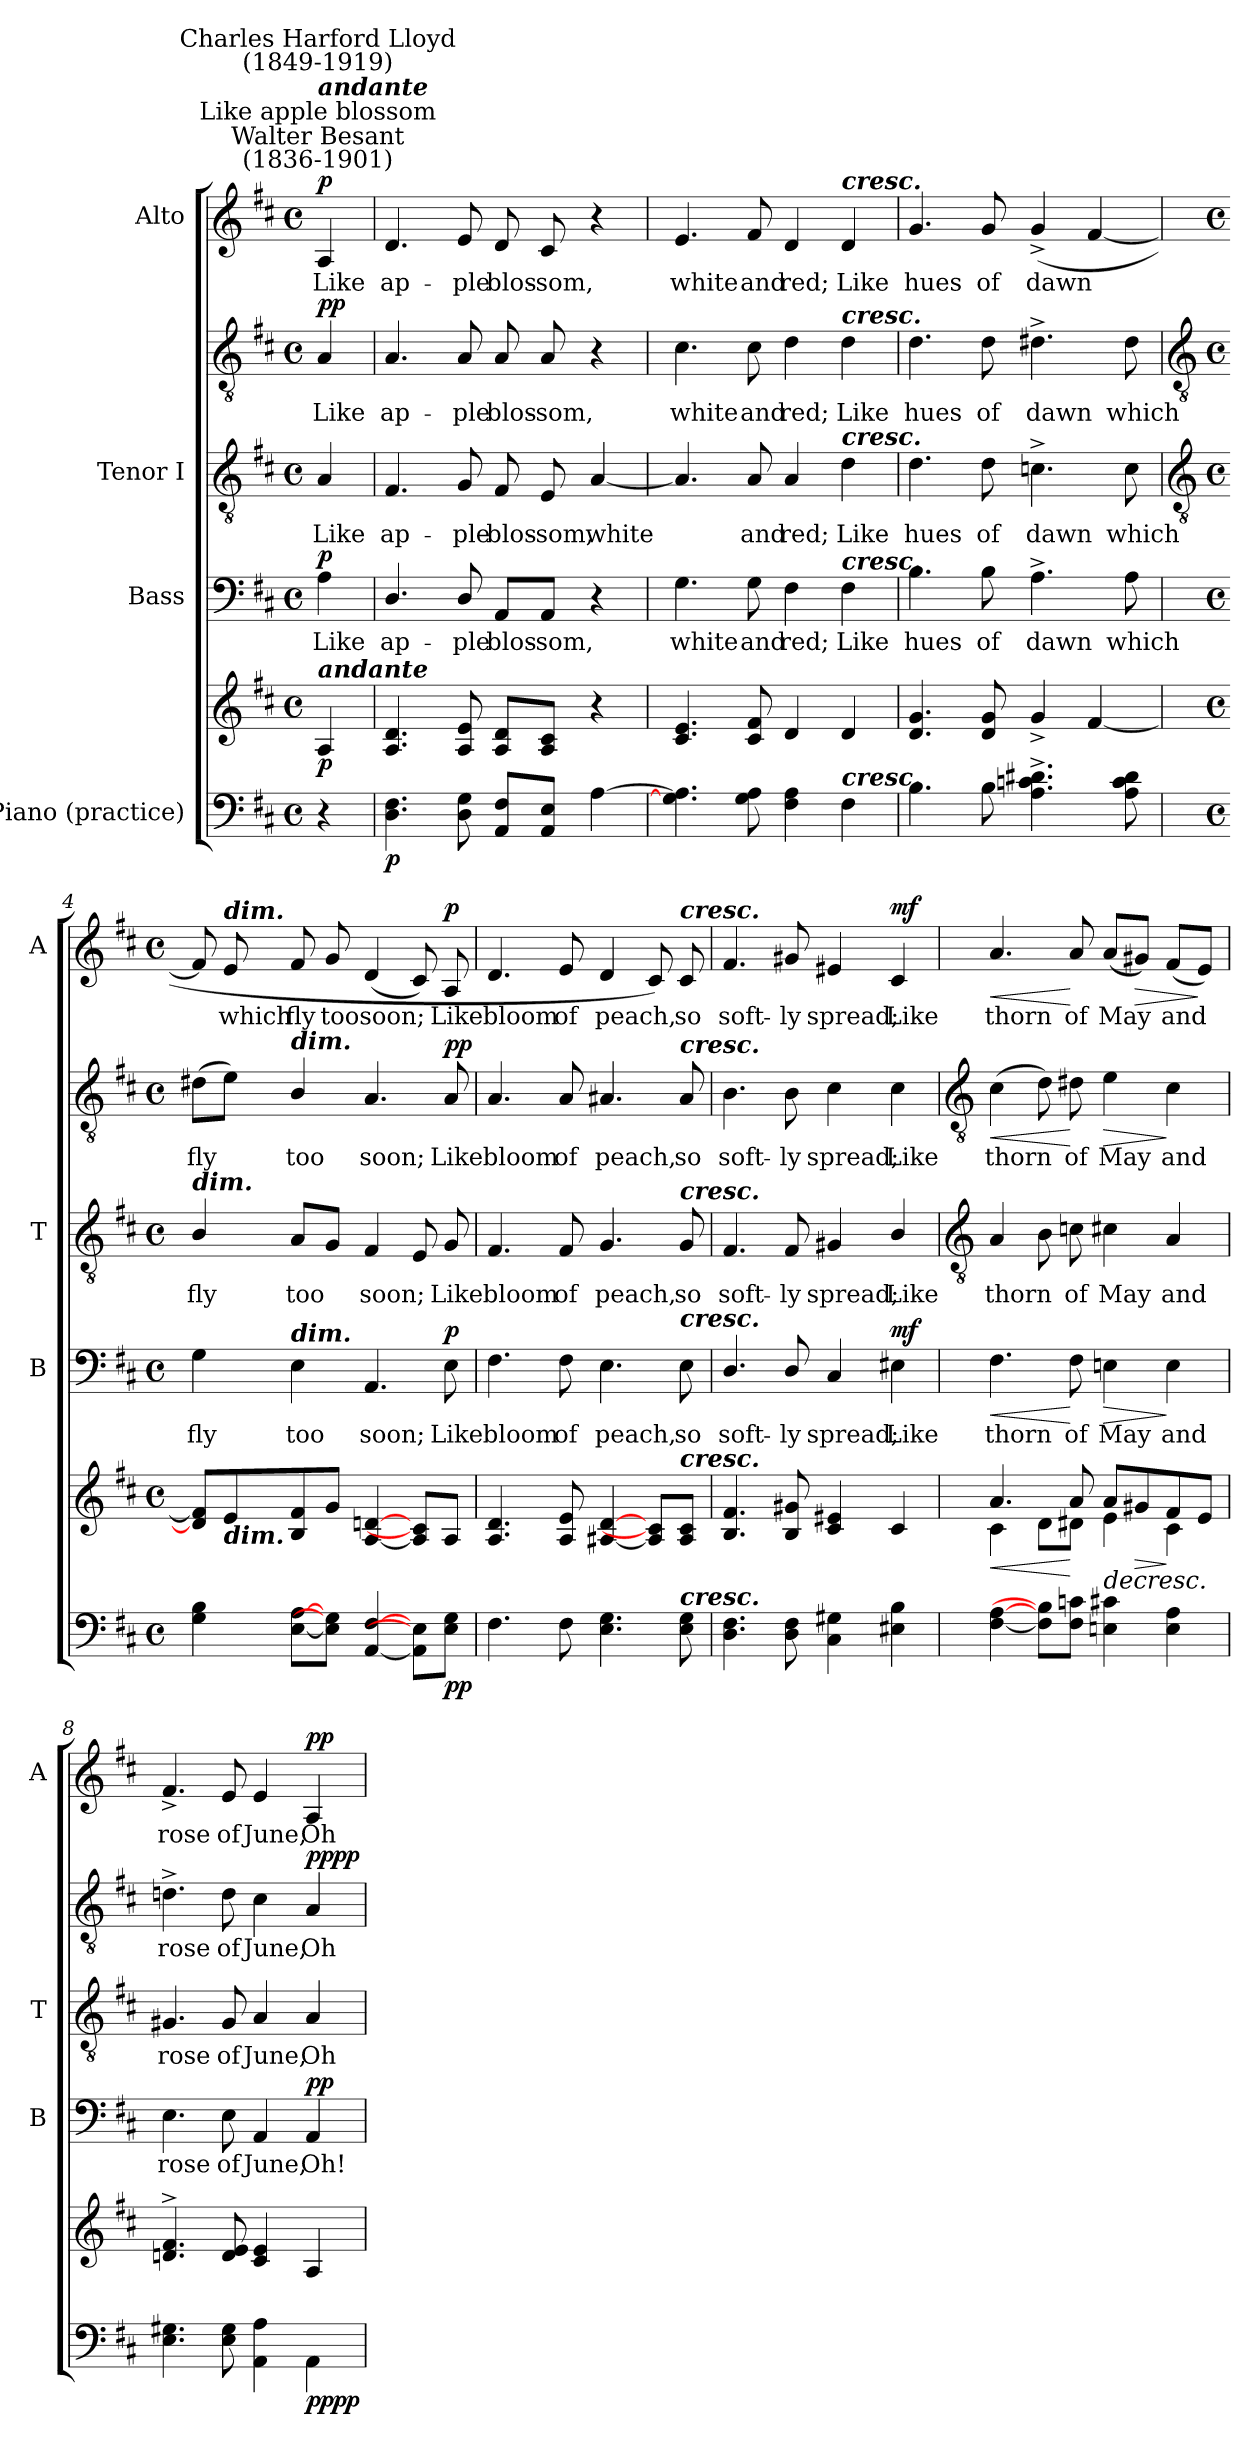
**kern	**kern	**dynam	**kern	**text	**dynam	**kern	**text	**kern	**text	**dynam	**kern	**text	**dynam
*part4	*part4	*part4	*part3	*part3	*part3	*part2	*part2	*part2	*part2	*part2	*part1	*part1	*part1
*staff6	*staff5	*staff5/6	*staff4	*staff4	*staff4	*staff3	*staff3	*staff2	*staff2	*staff2/3	*staff1	*staff1	*staff1
*I"Piano (practice)	*	*	*I"Bass	*	*	*I"Tenor I	*	*	*	*	*I"Alto	*	*
*	*	*	*I'B	*	*	*I'T	*	*	*	*	*I'A	*	*
*clefF4	*clefG2	*	*clefF4	*	*	*clefGv2	*	*clefGv2	*	*	*clefG2	*	*
*k[f#c#]	*k[f#c#]	*	*k[f#c#]	*	*	*k[f#c#]	*	*k[f#c#]	*	*	*k[f#c#]	*	*
*D:	*D:	*	*D:	*	*	*D:	*	*D:	*	*	*D:	*	*
*M4/4	*M4/4	*	*M4/4	*	*	*M4/4	*	*M4/4	*	*	*M4/4	*	*
*met(c)	*met(c)	*	*met(c)	*	*	*met(c)	*	*met(c)	*	*	*met(c)	*	*
=	=	=	=	=	=	=	=	=	=	=	=	=	=
!	!	!	!	!	!	!	!	!	!	!	!LO:TX:a:cj:t=Walter Besant\n(1836-1901)	!	!
!	!	!	!	!	!	!	!	!	!	!	!LO:TX:a:cj:t=Like apple blossom	!	!
!	!	!	!	!	!	!	!	!	!	!	!LO:TX:a:Bi:t=andante	!	!
!	!	!	!	!	!	!	!	!	!	!	!LO:TX:a:cj:t=Charles Harford Lloyd\n(1849-1919)	!	!
!	!LO:TX:a:Bi:t=andante	!	!	!	!	!	!	!	!	!	!	!	!
!	!	!LO:DY:b	!	!LO:LY:b	!LO:DY:b	!	!LO:LY:b	!	!LO:LY:b	!LO:DY:b=2	!	!LO:LY:b	!
!	!	!	!	!	!	!	!	!	!	!LO:DY:n=1:b	!	!	!LO:DY:b
4r	4A	p	4A	Like	p	4A/	Like	4A	Like	p p	4A	Like	p
=1	=1	=1	=1	=1	=1	=1	=1	=1	=1	=1	=1	=1	=1
!	!	!LO:DY:b=2	!	!LO:LY:b	!	!	!LO:LY:b	!	!LO:LY:b	!	!	!LO:LY:b	!
4.D\ 4.F#\	4.A 4.d	p	4.D/	ap-	.	4.F#	ap-	4.A	ap-	.	4.d	ap-	.
!	!	!	!	!LO:LY:b	!	!	!LO:LY:b	!	!LO:LY:b	!	!	!LO:LY:b	!
8D\ 8G\	8A 8e	.	8D/	-ple	.	8G	-ple	8A	-ple	.	8e	-ple	.
!	!	!	!	!LO:LY:b	!	!	!LO:LY:b	!	!LO:LY:b	!	!	!LO:LY:b	!
8AA 8F#L	8A 8dL	.	8AA/L	blos-	.	8F#	blos-	8A	blos-	.	8d	blos-	.
!	!	!	!	!LO:LY:b	!	!	!LO:LY:b	!	!LO:LY:b	!	!	!LO:LY:b	!
8AA 8EJ	8A 8c#J	.	8AA/J	-som,	.	8E	-som,	8A	-som,	.	8c#	-som,	.
!	!	!	!	!	!	!	!LO:LY:b	!	!	!	!	!	!
[4A	4r	.	4r	.	.	[4A	white	4r	.	.	4r	.	.
=2	=2	=2	=2	=2	=2	=2	=2	=2	=2	=2	=2	=2	=2
!	!	!	!	!LO:LY:b	!	!	!	!	!LO:LY:b	!	!	!LO:LY:b	!
4.G] 4.A]	4.c# 4.e	.	4.G	white	.	4.A]	.	4.c#	white	.	4.e	white	.
!	!	!	!	!LO:LY:b	!	!	!LO:LY:b	!	!LO:LY:b	!	!	!LO:LY:b	!
8G 8A	8c# 8f#	.	8G	and	.	8A	and	8c#	and	.	8f#	and	.
!	!	!	!	!LO:LY:b	!	!	!LO:LY:b	!	!LO:LY:b	!	!	!LO:LY:b	!
4F# 4A	4d	.	4F#	red;	.	4A	red;	4d	red;	.	4d	red;	.
!	!	!	!	!	!	!	!	!	!	!	!LO:TX:a:Bi:t=cresc.	!	!
!	!	!	!	!	!	!	!	!LO:TX:a:Bi:t=cresc.	!	!	!	!	!
!	!	!	!	!	!	!LO:TX:a:Bi:t=cresc.	!	!	!	!	!	!	!
!	!	!	!LO:TX:a:Bi:t=cresc.	!	!	!	!	!	!	!	!	!	!
!LO:TX:a:Bi:t=cresc.	!	!	!	!	!	!	!	!	!	!	!	!	!
!	!	!	!	!LO:LY:b	!	!	!LO:LY:b	!	!LO:LY:b	!	!	!LO:LY:b	!
4F#	4d	.	4F#	Like	.	4d	Like	4d	Like	.	4d	Like	.
=3	=3	=3	=3	=3	=3	=3	=3	=3	=3	=3	=3	=3	=3
!	!	!	!	!LO:LY:b	!	!	!LO:LY:b	!	!LO:LY:b	!	!	!LO:LY:b	!
4.B	4.d 4.g	.	4.B	hues	.	4.d	hues	4.d	hues	.	4.g	hues	.
!	!	!	!	!LO:LY:b	!	!	!LO:LY:b	!	!LO:LY:b	!	!	!LO:LY:b	!
8B	8d 8g	.	8B	of	.	8d	of	8d	of	.	8g	of	.
!	!	!	!	!LO:LY:b	!	!	!LO:LY:b	!	!LO:LY:b	!	!	!LO:LY:b	!
4.A^ 4.cn^ 4.d#X^	4g^	.	4.A^	dawn	.	4.cn^	dawn	4.d#X^	dawn	.	(<4g^	dawn	.
.	[4f#	.	.	.	.	.	.	.	.	.	[4f#	.	.
!	!	!	!	!LO:LY:b	!	!	!LO:LY:b	!	!LO:LY:b	!	!	!	!
8A 8c 8d#	.	.	8A	which	.	8c	which	8d#	which	.	.	.	.
!!LO:LB:g=z
=4	=4	=4	=4	=4	=4	=4	=4	=4	=4	=4	=4	=4	=4
*	*	*	*	*	*	*clefGv2	*	*clefGv2	*	*	*	*	*
*M4/4	*M4/4	*	*M4/4	*	*	*M4/4	*	*M4/4	*	*	*M4/4	*	*
*met(c)	*met(c)	*	*met(c)	*	*	*met(c)	*	*met(c)	*	*	*met(c)	*	*
!	!	!	!	!	!	!LO:TX:a:Bi:t=dim.	!	!	!	!	!	!	!
!	!	!	!	!LO:LY:b	!	!	!LO:LY:b	!	!LO:LY:b	!	!	!	!
4G 4B	8d#] 8f#]L	.	4G	fly	.	4B/	fly	(>8d#XL	fly	.	8f#]	.	.
!	!	!	!	!	!	!	!	!	!	!	!LO:TX:a:Bi:t=dim.	!	!
!	!LO:TX:b:Bi:t=dim.	!	!	!	!	!	!	!	!	!	!	!	!
!	!	!	!	!	!	!	!	!	!	!	!	!LO:LY:b	!
.	8e	.	.	.	.	.	.	8eJ)	.	.	8e	which	.
!	!	!	!	!	!	!	!	!LO:TX:a:Bi:t=dim.	!	!	!	!	!
!	!	!	!LO:TX:a:Bi:t=dim.	!	!	!	!	!	!	!	!	!	!
!	!	!	!	!LO:LY:b	!	!	!LO:LY:b	!	!LO:LY:b	!	!	!LO:LY:b	!
[8E [8AL	8B 8f#	.	4E	too	.	8AL	too	4B/	too	.	8f#	fly	.
!	!	!	!	!	!	!	!	!	!	!	!	!LO:LY:b	!
8E] 8G]J	8gJ	.	.	.	.	8GJ	.	.	.	.	8g	too	.
!	!	!	!	!LO:LY:b	!	!	!LO:LY:b	!	!LO:LY:b	!	!	!LO:LY:b	!
[4AA [4F#	[4A [4dn	.	4.AA	soon;	.	4F#	soon;	4.A	soon;	.	(<4d	soon;	.
8AA] 8E]L	8A] 8c#]L	.	.	.	.	8E	.	.	.	.	8c#)	.	.
!	!	!LO:DY:b=2	!	!LO:LY:b	!	!	!LO:LY:b	!	!LO:LY:b	!	!	!LO:LY:b	!
!	!	!LO:DY:n=1:b	!	!	!LO:DY:b	!	!	!	!	!LO:DY:b=2	!	!	!
!	!	!	!	!	!	!	!	!	!	!LO:DY:n=1:b	!	!	!LO:DY:b
8E 8GJ	8AJ	p p	8E	Like	p	8G	Like	8A	Like	p p	8A	Like	p
=5	=5	=5	=5	=5	=5	=5	=5	=5	=5	=5	=5	=5	=5
!	!	!	!	!LO:LY:b	!	!	!LO:LY:b	!	!LO:LY:b	!	!	!LO:LY:b	!
4.F#	4.A 4.d	.	4.F#	bloom	.	4.F#	bloom	4.A	bloom	.	4.d	bloom	.
!	!	!	!	!LO:LY:b	!	!	!LO:LY:b	!	!LO:LY:b	!	!	!LO:LY:b	!
8F#	8A 8e	.	8F#	of	.	8F#	of	8A	of	.	8e	of	.
!	!	!	!	!LO:LY:b	!	!	!LO:LY:b	!	!LO:LY:b	!	!	!LO:LY:b	!
4.E 4.G	[4A#X [4d	.	4.E	peach,	.	4.G	peach,	4.A#X	peach,	.	4d	peach,	.
.	8A#] 8c#]L	.	.	.	.	.	.	.	.	.	8c#)	.	.
!	!	!	!	!	!	!	!	!	!	!	!LO:TX:a:Bi:t=cresc.	!	!
!	!	!	!	!	!	!	!	!LO:TX:a:Bi:t=cresc.	!	!	!	!	!
!	!	!	!	!	!	!LO:TX:a:Bi:t=cresc.	!	!	!	!	!	!	!
!	!	!	!LO:TX:a:Bi:t=cresc.	!	!	!	!	!	!	!	!	!	!
!	!LO:TX:a:Bi:t=cresc.	!	!	!	!	!	!	!	!	!	!	!	!
!LO:TX:a:Bi:t=cresc.	!	!	!	!	!	!	!	!	!	!	!	!	!
!	!	!	!	!LO:LY:b	!	!	!LO:LY:b	!	!LO:LY:b	!	!	!LO:LY:b	!
8E 8G	8A# 8c#J	.	8E	so	.	8G	so	8A#	so	.	8c#	so	.
=6	=6	=6	=6	=6	=6	=6	=6	=6	=6	=6	=6	=6	=6
!	!	!	!	!LO:LY:b	!	!	!LO:LY:b	!	!LO:LY:b	!	!	!LO:LY:b	!
4.D\ 4.F#\	4.B 4.f#	.	4.D/	soft-	.	4.F#	soft-	4.B	soft-	.	4.f#	soft-	.
!	!	!	!	!LO:LY:b	!	!	!LO:LY:b	!	!LO:LY:b	!	!	!LO:LY:b	!
8D\ 8F#\	8B 8g#X	.	8D/	-ly	.	8F#	-ly	8B	-ly	.	8g#X	-ly	.
!	!	!	!	!LO:LY:b	!	!	!LO:LY:b	!	!LO:LY:b	!	!	!LO:LY:b	!
4C# 4G#X	4c# 4e#X	.	4C#	spread;	.	4G#X	spread;	4c#	spread;	.	4e#X	spread;	.
!	!	!LO:DY:b=2	!	!LO:LY:b	!	!	!LO:LY:b	!	!LO:LY:b	!	!	!LO:LY:b	!
!	!	!LO:DY:n=1:b	!	!	!LO:DY:b	!	!	!	!	!LO:DY:b=2	!	!	!
!	!	!	!	!	!	!	!	!	!	!LO:DY:n=1:b	!	!	!LO:DY:b
4E#X 4B	4c#	mf mf	4E#X	Like	mf	4B/	Like	4c#	Like	mf mf	4c#	Like	mf
!!LO:LB:g=z
=7	=7	=7	=7	=7	=7	=7	=7	=7	=7	=7	=7	=7	=7
*	*	*	*	*	*	*clefGv2	*	*clefGv2	*	*	*	*	*
*^	*	*	*	*	*	*	*	*	*	*	*	*	*
!	!	!	!LO:HP:b	!	!	!	!	!	!	!	!	!	!	!
*	*	*^	*	*	*	*	*	*	*	*	*	*	*	*
!	!	!	!	!LO:HP:n=1:b	!	!LO:LY:b	!LO:HP:b	!	!LO:LY:b	!	!LO:LY:b	!LO:HP:b	!	!LO:LY:b	!LO:HP:b
2.ryy	[4F#\ [4A\	4.a	4c#\	< <	4.F#	thorn	<	4A	thorn	(>4c#	thorn	<	4.a	thorn	<
.	8F#\] 8B\]L	.	8d\L	.	.	.	.	8B	.	8d)	.	.	.	.	.
!	!	!	!	!	!	!LO:LY:b	!	!	!LO:LY:b	!	!LO:LY:b	!	!	!LO:LY:b	!
.	8F#\ 8cn\J	8a	8d#X\J	[ [	8F#	of	[	8cn	of	8d#X	of	[	8a	of	[
!	!	!	!	!LO:HP:b	!	!LO:LY:b	!LO:HP:b	!	!LO:LY:b	!	!LO:LY:b	!LO:HP:b	!	!LO:LY:b	!
.	4En\ 4c#X\	8aL	4e\	>	4En	May	>	4c#X	May	4e	May	>	(<8aL	May	.
!	!	!	!	!LO:HP:b	!	!	!	!	!	!	!	!	!	!	!LO:HP:b
.	.	8g#X	.	>	.	.	.	.	.	.	.	.	8g#XJ)	.	>
!	!	!	!	!	!	!LO:LY:b	!	!	!LO:LY:b	!	!LO:LY:b	!	!	!LO:LY:b	!
4ryy	4E\ 4A\	8f#	4c#\	]	4E	and	]	4A	and	4c#	and	]	(<8f#L	and	.
.	.	8eJ	.	]	.	.	.	.	.	.	.	.	8eJ)	.	]
=8	=8	=8	=8	=8	=8	=8	=8	=8	=8	=8	=8	=8	=8	=8	=8
!	!	!	!	!	!	!LO:LY:b	!	!	!LO:LY:b	!	!LO:LY:b	!	!	!LO:LY:b	!
1ryy	4.E\ 4.G#X\	4.dn^ 4.f#^	1ryy	.	4.E	rose	.	4.G#X	rose	4.dn^	rose	.	4.f#^	rose	.
!	!	!	!	!	!	!LO:LY:b	!	!	!LO:LY:b	!	!LO:LY:b	!	!	!LO:LY:b	!
.	8E\ 8G#\	8d 8e	.	.	8E	of	.	8G#	of	8d	of	.	8e	of	.
!	!	!	!	!	!	!LO:LY:b	!	!	!LO:LY:b	!	!LO:LY:b	!	!	!LO:LY:b	!
.	4AA\ 4A\	4c# 4e	.	.	4AA	June,	.	4A	June,	4c#	June,	.	4e	June,	.
!	!	!	!	!LO:DY:b=2	!	!LO:LY:b	!	!	!LO:LY:b	!	!LO:LY:b	!	!	!LO:LY:b	!
!	!	!	!	!LO:DY:n=1:b	!	!	!LO:DY:b	!	!	!	!	!LO:DY:b=2	!	!	!
!	!	!	!	!	!	!	!	!	!	!	!	!LO:DY:n=1:b	!	!	!LO:DY:b
.	4AA\	4A	.	pp pp	4AA	Oh!	pp	4A	Oh	4A	Oh	pp pp	4A	Oh	pp
*v	*v	*	*	*	*	*	*	*	*	*	*	*	*	*	*
*	*v	*v	*	*	*	*	*	*	*	*	*	*	*	*
=	=	=	=	=	=	=	=	=	=	=	=	=	=
*-	*-	*-	*-	*-	*-	*-	*-	*-	*-	*-	*-	*-	*-
